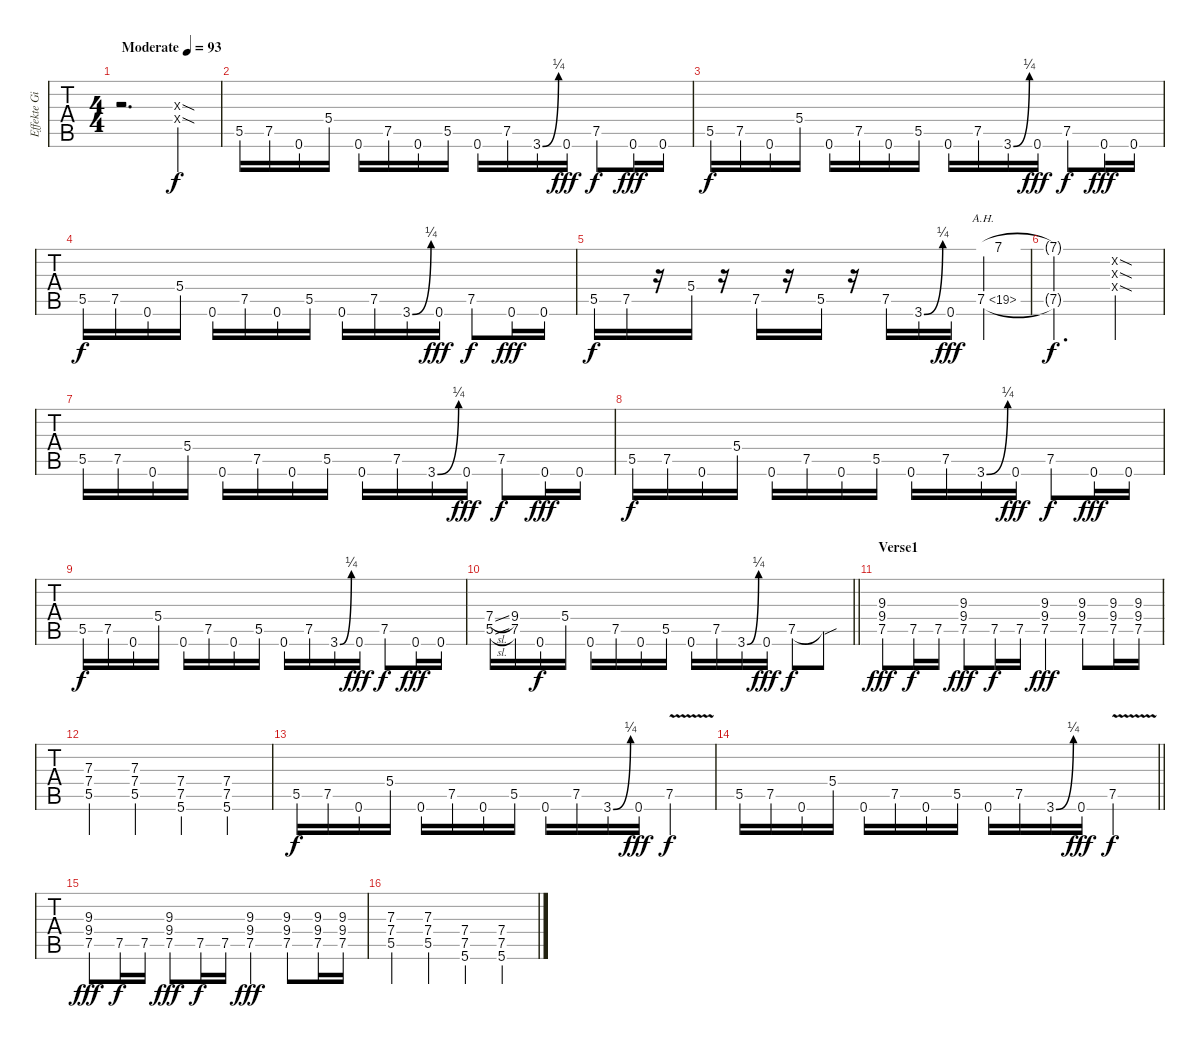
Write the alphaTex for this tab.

\track ("Effekte Git" "Effekte Gi") {instrument overdrivenguitar}
\staff {tabs}
\tuning (E4 B3 G3 D3 A2 E2) {hide}
\ts (4 4)
\tempo (93 "Moderate")
\clef g2
\ks c
r.2{d dy f instrument overdrivenguitar} (0.3{sod x} 0.4{sod x}).4 |
5.5.16 7.5.16 0.6.16 5.4.16 0.6.16 7.5.16 0.6.16 5.5.16 0.6.16 7.5.16 3.6{be (bend 0 0 60 1)}.16 0.6.16{dy fff} 7.5.8{dy f} 0.6.16{dy fff} 0.6.16 |
5.5.16{dy f} 7.5.16 0.6.16 5.4.16 0.6.16 7.5.16 0.6.16 5.5.16 0.6.16 7.5.16 3.6{be (bend 0 0 60 1)}.16 0.6.16{dy fff} 7.5.8{dy f} 0.6.16{dy fff} 0.6.16 |
5.5.16{dy f} 7.5.16 0.6.16 5.4.16 0.6.16 7.5.16 0.6.16 5.5.16 0.6.16 7.5.16 3.6{be (bend 0 0 60 1)}.16 0.6.16{dy fff} 7.5.8{dy f} 0.6.16{dy fff} 0.6.16 |
5.5.16{dy f} 7.5.16 r.16 5.4.16 r.16 7.5.16 r.16 5.5.16 r.16 7.5.16 3.6{be (bend 0 0 60 1)}.16 0.6.16{dy fff} (7.1 7.5{ah 12}).4 |
(7.1{t} 7.5{t}).2{d dy f} (0.2{sod x} 0.3{sod x} 0.4{sod x}).4 |
5.5.16 7.5.16 0.6.16 5.4.16 0.6.16 7.5.16 0.6.16 5.5.16 0.6.16 7.5.16 3.6{be (bend 0 0 60 1)}.16 0.6.16{dy fff} 7.5.8{dy f} 0.6.16{dy fff} 0.6.16 |
5.5.16{dy f} 7.5.16 0.6.16 5.4.16 0.6.16 7.5.16 0.6.16 5.5.16 0.6.16 7.5.16 3.6{be (bend 0 0 60 1)}.16 0.6.16{dy fff} 7.5.8{dy f} 0.6.16{dy fff} 0.6.16 |
5.5.16{dy f} 7.5.16 0.6.16 5.4.16 0.6.16 7.5.16 0.6.16 5.5.16 0.6.16 7.5.16 3.6{be (bend 0 0 60 1)}.16 0.6.16{dy fff} 7.5.8{dy f} 0.6.16{dy fff} 0.6.16 |
\barLineRight lightlight
(7.4{sl} 5.5{sl}).16 (9.4 7.5).16 0.6.16{dy f} 5.4.16 0.6.16 7.5.16 0.6.16 5.5.16 0.6.16 7.5.16 3.6{be (bend 0 0 60 1)}.16 0.6.16{dy fff} 7.5.8{dy f} 7.5{sou t}.8 |
\section ("" "Verse1")
(9.3 9.4 7.5).8{dy fff} 7.5.16{dy f} 7.5.16 (9.3 9.4 7.5).8{dy fff} 7.5.16{dy f} 7.5.16 (9.3 9.4 7.5).4{dy fff} (9.3 9.4 7.5).8 (9.3 9.4 7.5).16 (9.3 9.4 7.5).16 |
(7.3 7.4 5.5).4 (7.3 7.4 5.5).4 (7.4 7.5 5.6).4 (7.4 7.5 5.6).4 |
5.5.16{dy f} 7.5.16 0.6.16 5.4.16 0.6.16 7.5.16 0.6.16 5.5.16 0.6.16 7.5.16 3.6{be (bend 0 0 60 1)}.16 0.6.16{dy fff} 7.5{v}.4{dy f} |
\barLineRight lightlight
5.5.16 7.5.16 0.6.16 5.4.16 0.6.16 7.5.16 0.6.16 5.5.16 0.6.16 7.5.16 3.6{be (bend 0 0 60 1)}.16 0.6.16{dy fff} 7.5{v}.4{dy f} |
(9.3 9.4 7.5).8{dy fff} 7.5.16{dy f} 7.5.16 (9.3 9.4 7.5).8{dy fff} 7.5.16{dy f} 7.5.16 (9.3 9.4 7.5).4{dy fff} (9.3 9.4 7.5).8 (9.3 9.4 7.5).16 (9.3 9.4 7.5).16 |
(7.3 7.4 5.5).4 (7.3 7.4 5.5).4 (7.4 7.5 5.6).4 (7.4 7.5 5.6).4
